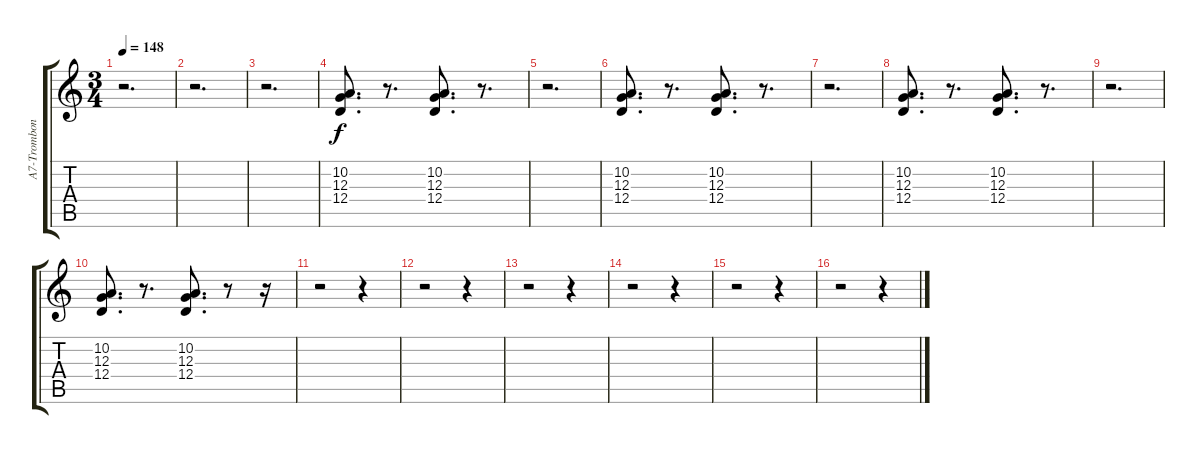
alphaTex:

\track ("A7-Trombone    " "A7-Trombon") {instrument trombone}
\staff {score tabs}
\tuning (E4 B3 G3 D3 A2 E2) {hide}
\ts (3 4)
\tempo 148
\clef g2
\ks c
r.2{d dy f} |
r.2{d} |
r.2{d} |
(10.2 12.3 12.4).8{d} r.8{d} (10.2 12.3 12.4).8{d} r.8{d} |
r.2{d} |
(10.2 12.3 12.4).8{d} r.8{d} (10.2 12.3 12.4).8{d} r.8{d} |
r.2{d} |
(10.2 12.3 12.4).8{d} r.8{d} (10.2 12.3 12.4).8{d} r.8{d} |
r.2{d} |
(10.2 12.3 12.4).8{d} r.8{d} (10.2 12.3 12.4).8{d} r.8 r.16 |
r.2 r.4 |
r.2 r.4 |
r.2 r.4 |
r.2 r.4 |
r.2 r.4 |
r.2 r.4
